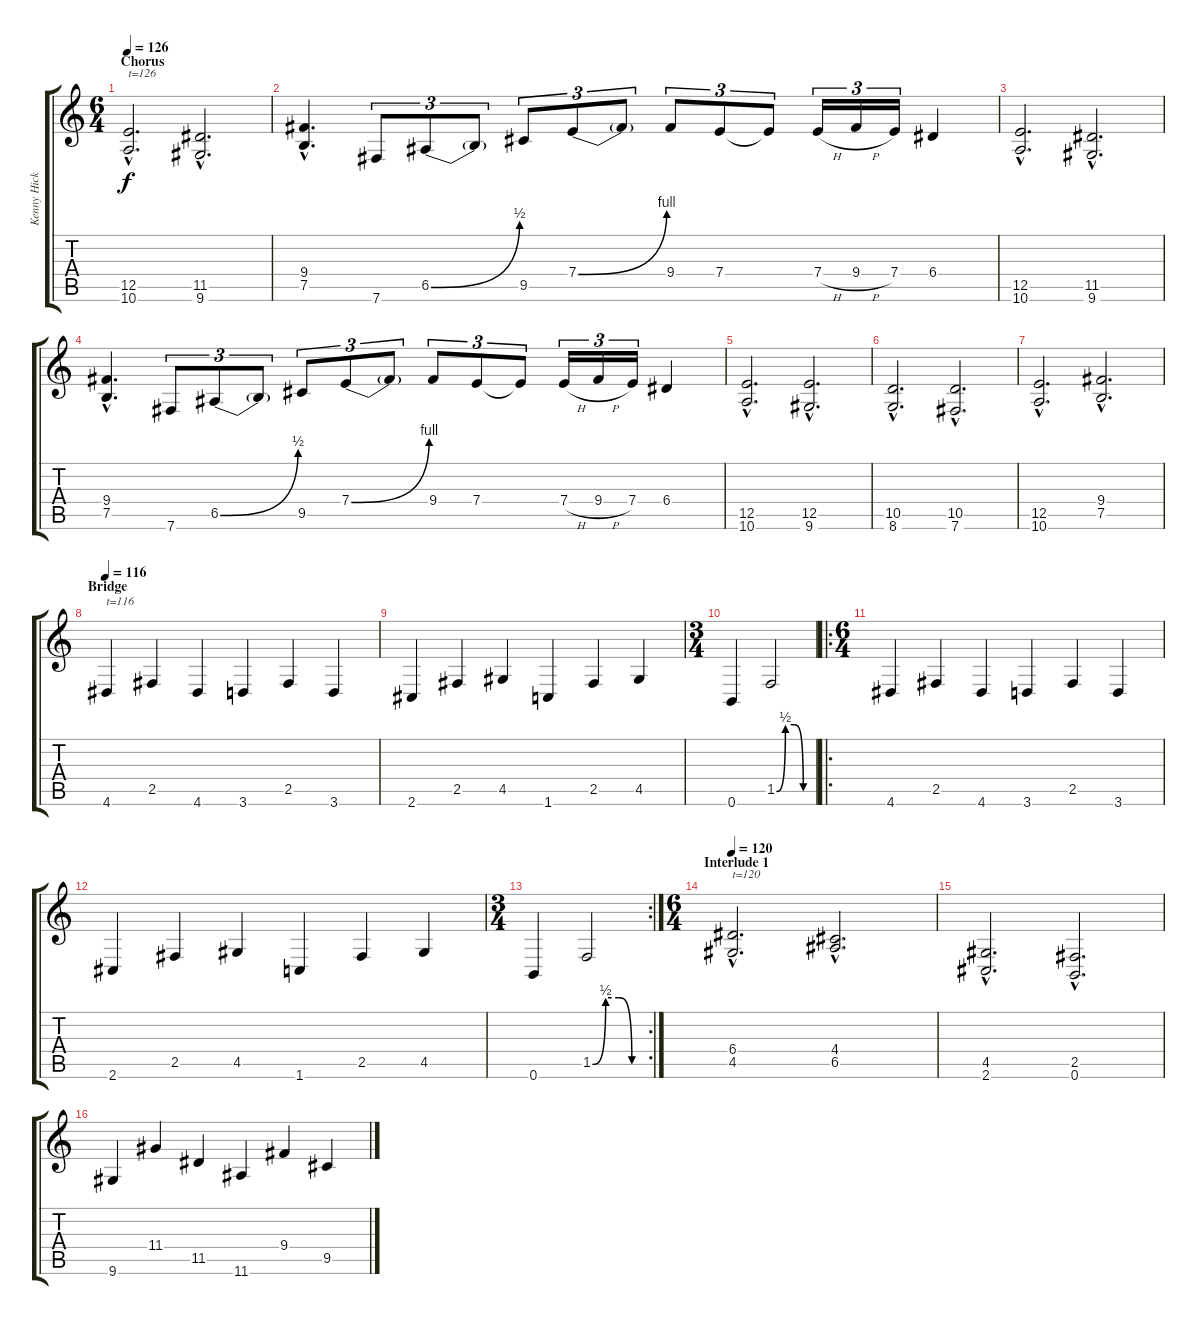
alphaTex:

\track ("Kenny Hickey  - Guitar" "Kenny Hick") {instrument distortionguitar}
\staff {score tabs}
\tuning (B3 Gb3 D3 A2 E2 B1) {hide}
\ts (6 4)
\section ("" "Chorus")
\tempo 126
\clef g2
\ks c
(12.5{hac} 10.6{hac}).2{d txt "t=126" dy f volume 10 balance 0 instrument distortionguitar} (11.5{hac} 9.6{hac}).2{d} |
(9.4{hac} 7.5{hac}).4{d} 7.6.8{tu (3 2)} 6.5{be (bend 0 0 60 2)}.8{tu (3 2)} 6.5{t}.8{tu (3 2)} 9.5.8{tu (3 2)} 7.4{be (bend 0 0 60 4)}.8{tu (3 2)} 7.4{t}.8{tu (3 2)} 9.4.8{tu (3 2)} 7.4.8{tu (3 2)} 7.4{t}.8{tu (3 2)} 7.4{h}.16{tu (3 2)} 9.4{h}.16{tu (3 2)} 7.4.16{tu (3 2)} 6.4.4 |
(12.5{hac} 10.6{hac}).2{d} (11.5{hac} 9.6{hac}).2{d} |
(9.4{hac} 7.5{hac}).4{d} 7.6.8{tu (3 2)} 6.5{be (bend 0 0 60 2)}.8{tu (3 2)} 6.5{t}.8{tu (3 2)} 9.5.8{tu (3 2)} 7.4{be (bend 0 0 60 4)}.8{tu (3 2)} 7.4{t}.8{tu (3 2)} 9.4.8{tu (3 2)} 7.4.8{tu (3 2)} 7.4{t}.8{tu (3 2)} 7.4{h}.16{tu (3 2)} 9.4{h}.16{tu (3 2)} 7.4.16{tu (3 2)} 6.4.4 |
(12.5{hac} 10.6{hac}).2{d} (12.5{hac} 9.6{hac}).2{d} |
(10.5{hac} 8.6{hac}).2{d} (10.5{hac} 7.6{hac}).2{d} |
(12.5{hac} 10.6{hac}).2{d} (9.4{hac} 7.5{hac}).2{d} |
\section ("" "Bridge")
\tempo 116
4.6.4{txt "t=116" volume 10 balance 0 instrument distortionguitar} 2.5.4 4.6.4 3.6.4 2.5.4 3.6.4 |
2.6.4 2.5.4 4.5.4 1.6.4 2.5.4 4.5.4 |
\ts (3 4)
0.6.4 1.5{be (custom 0 0 15 2 30 2 45 0 60 0)}.2 |
\ro
\ts (6 4)
4.6.4 2.5.4 4.6.4 3.6.4 2.5.4 3.6.4 |
2.6.4 2.5.4 4.5.4 1.6.4 2.5.4 4.5.4 |
\rc 2
\ts (3 4)
0.6.4 1.5{be (custom 0 0 15 2 30 2 45 0 60 0)}.2 |
\ts (6 4)
\section ("" "Interlude 1")
\tempo 120
(6.4{hac} 4.5{hac}).2{d txt "t=120" volume 10 balance 0 instrument distortionguitar} (4.4{hac} 6.5{hac}).2{d} |
(4.5{hac} 2.6{hac}).2{d} (2.5{hac} 0.6{hac}).2{d} |
9.6.4 11.4.4 11.5.4 11.6.4 9.4.4 9.5.4
